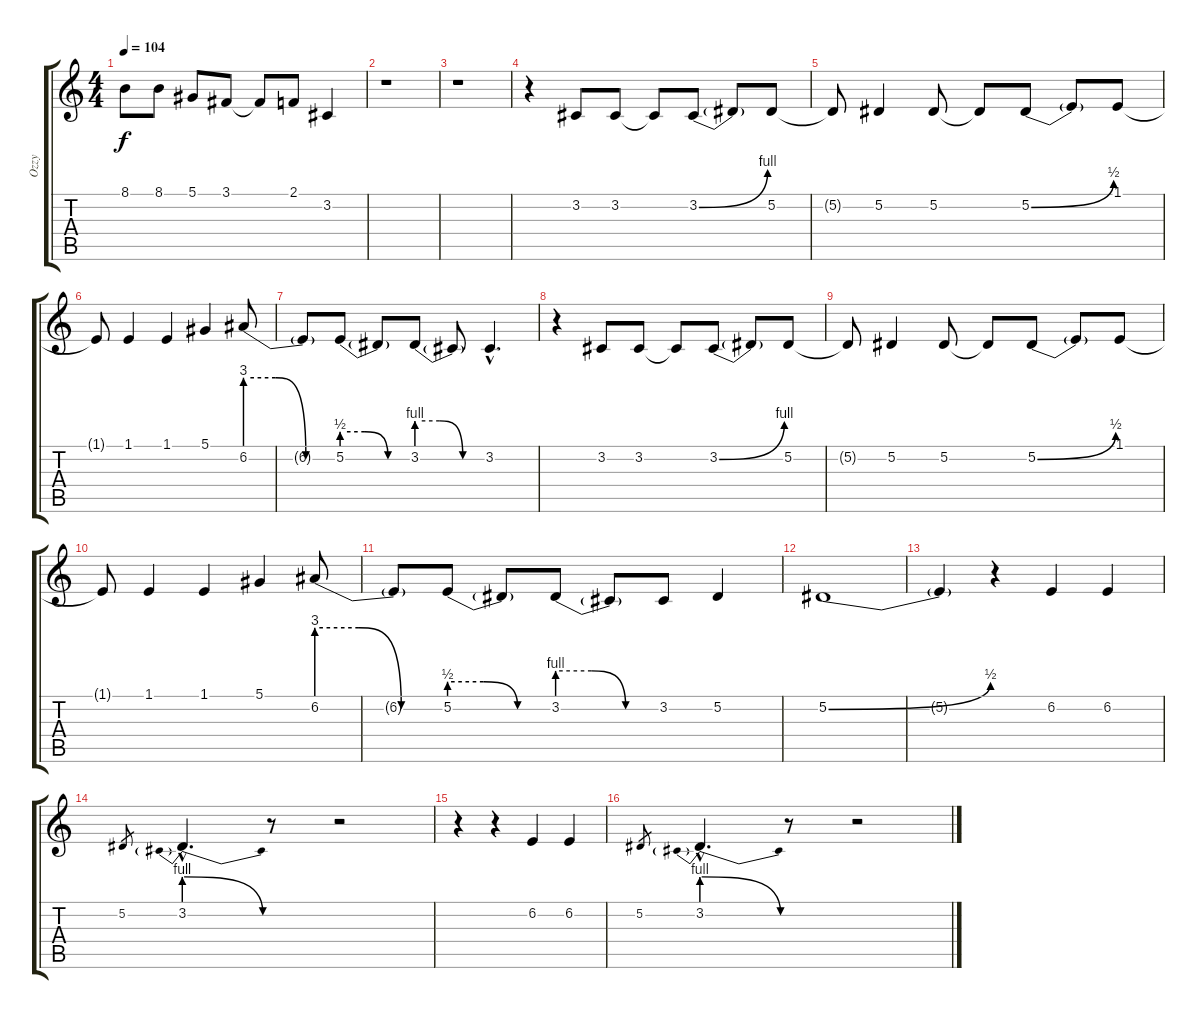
\track ("Ozzy" "Ozzy") {instrument lead6voice}
\staff {score tabs}
\tuning (Eb4 Bb3 Gb3 Db3 Ab2 Eb2) {hide}
\ts (4 4)
\tempo 104
\clef g2
\ks c
8.1.8{dy f} 8.1.8 5.1.8 3.1.8 3.1{t}.8 2.1.8 3.2.4 |
r.1 |
r.1 |
r.4 3.2.8 3.2.8 3.2{t}.8 3.2{be (bend 0 0 60 4)}.8 3.2{t}.8 5.2.8 |
5.2{t}.8 5.2.4 5.2.8 5.2{t}.8 5.2{be (bend 0 0 60 2)}.8 5.2{t}.8 1.1.8 |
1.1{t}.8 1.1.4 1.1.4 5.1.4 6.2{be (custom 0 12 20 12 40 0 60 0)}.8 |
6.2{t}.8 5.2{be (custom 0 2 20 2 40 0 60 0)}.8 5.2{t}.8 3.2{be (custom 0 4 20 4 40 0 60 0)}.8 3.2{t}.8 3.2{hac}.4{d} |
r.4 3.2.8 3.2.8 3.2{t}.8 3.2{be (bend 0 0 60 4)}.8 3.2{t}.8 5.2.8 |
5.2{t}.8 5.2.4 5.2.8 5.2{t}.8 5.2{be (bend 0 0 60 2)}.8 5.2{t}.8 1.1.8 |
1.1{t}.8 1.1.4 1.1.4 5.1.4 6.2{be (custom 0 12 20 12 40 0 60 0)}.8 |
6.2{t}.8 5.2{be (custom 0 2 20 2 40 0 60 0)}.8 5.2{t}.8 3.2{be (custom 0 4 20 4 40 0 60 0)}.8 3.2{t}.8 3.2.8 5.2.4 |
5.2{be (bend 0 0 60 2)}.1 |
5.2{t}.4 r.4 6.2.4 6.2.4 |
5.2.8{gr} 3.2{be (prebendrelease 0 4 60 0) hac}.4{d} r.8 r.2 |
r.4 r.4 6.2.4 6.2.4 |
5.2.8{gr} 3.2{be (prebendrelease 0 4 60 0) hac}.4{d} r.8 r.2
